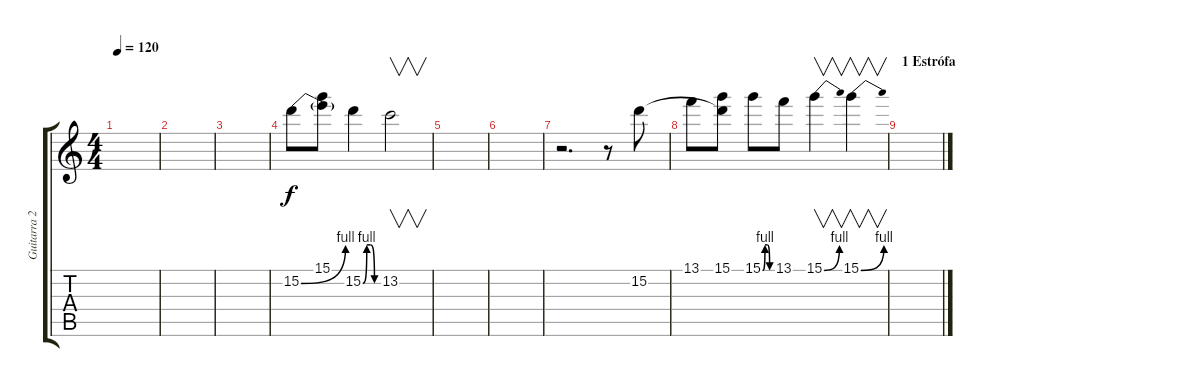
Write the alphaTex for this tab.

\track ("Guitarra 2" "Guitarra 2") {instrument electricguitarclean}
\staff {score tabs}
\tuning (E4 B3 G3 D3 A2 E2) {hide}
\ts (4 4)
\tempo 120
\clef g2
\ks c
|
|
|
15.2{be (bend 0 0 60 4)}.8 (15.1 15.2{t}).8 15.2{be (custom 0 0 15 4 30 4 45 0 60 0)}.4 13.2.2{v} |
|
|
r.2{d} r.8 15.2.8 |
13.1.8 (15.1 15.2{t}).8 15.1{be (custom 0 0 15 4 30 4 45 0 60 0)}.8 13.1.8 15.1{be (bend 0 0 60 4)}.4{v} 15.1{be (bend 0 0 60 4)}.4{v} |
\section ("" "1 Estrófa")
